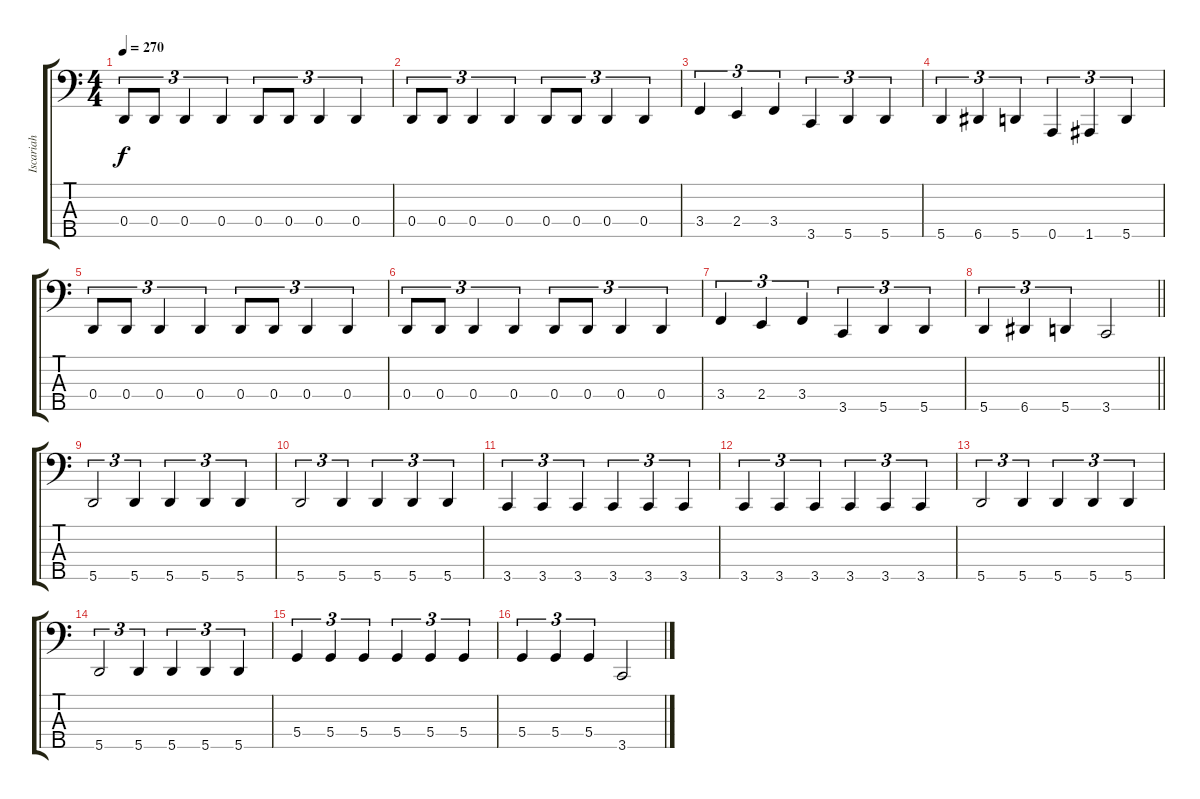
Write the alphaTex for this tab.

\track ("Iscariah" "Iscariah") {instrument electricbasspick}
\staff {score tabs}
\tuning (F2 C2 G1 D1 A0) {hide}
\ts (4 4)
\tempo 270
\clef f4
\ks c
0.4.8{tu (3 2) dy f} 0.4.8{tu (3 2)} 0.4.4{tu (3 2)} 0.4.4{tu (3 2)} 0.4.8{tu (3 2)} 0.4.8{tu (3 2)} 0.4.4{tu (3 2)} 0.4.4{tu (3 2)} |
0.4.8{tu (3 2)} 0.4.8{tu (3 2)} 0.4.4{tu (3 2)} 0.4.4{tu (3 2)} 0.4.8{tu (3 2)} 0.4.8{tu (3 2)} 0.4.4{tu (3 2)} 0.4.4{tu (3 2)} |
3.4.4{tu (3 2)} 2.4.4{tu (3 2)} 3.4.4{tu (3 2)} 3.5.4{tu (3 2)} 5.5.4{tu (3 2)} 5.5.4{tu (3 2)} |
5.5.4{tu (3 2)} 6.5.4{tu (3 2)} 5.5.4{tu (3 2)} 0.5.4{tu (3 2)} 1.5.4{tu (3 2)} 5.5.4{tu (3 2)} |
0.4.8{tu (3 2)} 0.4.8{tu (3 2)} 0.4.4{tu (3 2)} 0.4.4{tu (3 2)} 0.4.8{tu (3 2)} 0.4.8{tu (3 2)} 0.4.4{tu (3 2)} 0.4.4{tu (3 2)} |
0.4.8{tu (3 2)} 0.4.8{tu (3 2)} 0.4.4{tu (3 2)} 0.4.4{tu (3 2)} 0.4.8{tu (3 2)} 0.4.8{tu (3 2)} 0.4.4{tu (3 2)} 0.4.4{tu (3 2)} |
3.4.4{tu (3 2)} 2.4.4{tu (3 2)} 3.4.4{tu (3 2)} 3.5.4{tu (3 2)} 5.5.4{tu (3 2)} 5.5.4{tu (3 2)} |
\barLineRight lightlight
5.5.4{tu (3 2)} 6.5.4{tu (3 2)} 5.5.4{tu (3 2)} 3.5.2 |
5.5.2{tu (3 2)} 5.5.4{tu (3 2)} 5.5.4{tu (3 2)} 5.5.4{tu (3 2)} 5.5.4{tu (3 2)} |
5.5.2{tu (3 2)} 5.5.4{tu (3 2)} 5.5.4{tu (3 2)} 5.5.4{tu (3 2)} 5.5.4{tu (3 2)} |
3.5.4{tu (3 2)} 3.5.4{tu (3 2)} 3.5.4{tu (3 2)} 3.5.4{tu (3 2)} 3.5.4{tu (3 2)} 3.5.4{tu (3 2)} |
3.5.4{tu (3 2)} 3.5.4{tu (3 2)} 3.5.4{tu (3 2)} 3.5.4{tu (3 2)} 3.5.4{tu (3 2)} 3.5.4{tu (3 2)} |
5.5.2{tu (3 2)} 5.5.4{tu (3 2)} 5.5.4{tu (3 2)} 5.5.4{tu (3 2)} 5.5.4{tu (3 2)} |
5.5.2{tu (3 2)} 5.5.4{tu (3 2)} 5.5.4{tu (3 2)} 5.5.4{tu (3 2)} 5.5.4{tu (3 2)} |
5.4.4{tu (3 2)} 5.4.4{tu (3 2)} 5.4.4{tu (3 2)} 5.4.4{tu (3 2)} 5.4.4{tu (3 2)} 5.4.4{tu (3 2)} |
5.4.4{tu (3 2)} 5.4.4{tu (3 2)} 5.4.4{tu (3 2)} 3.5.2
